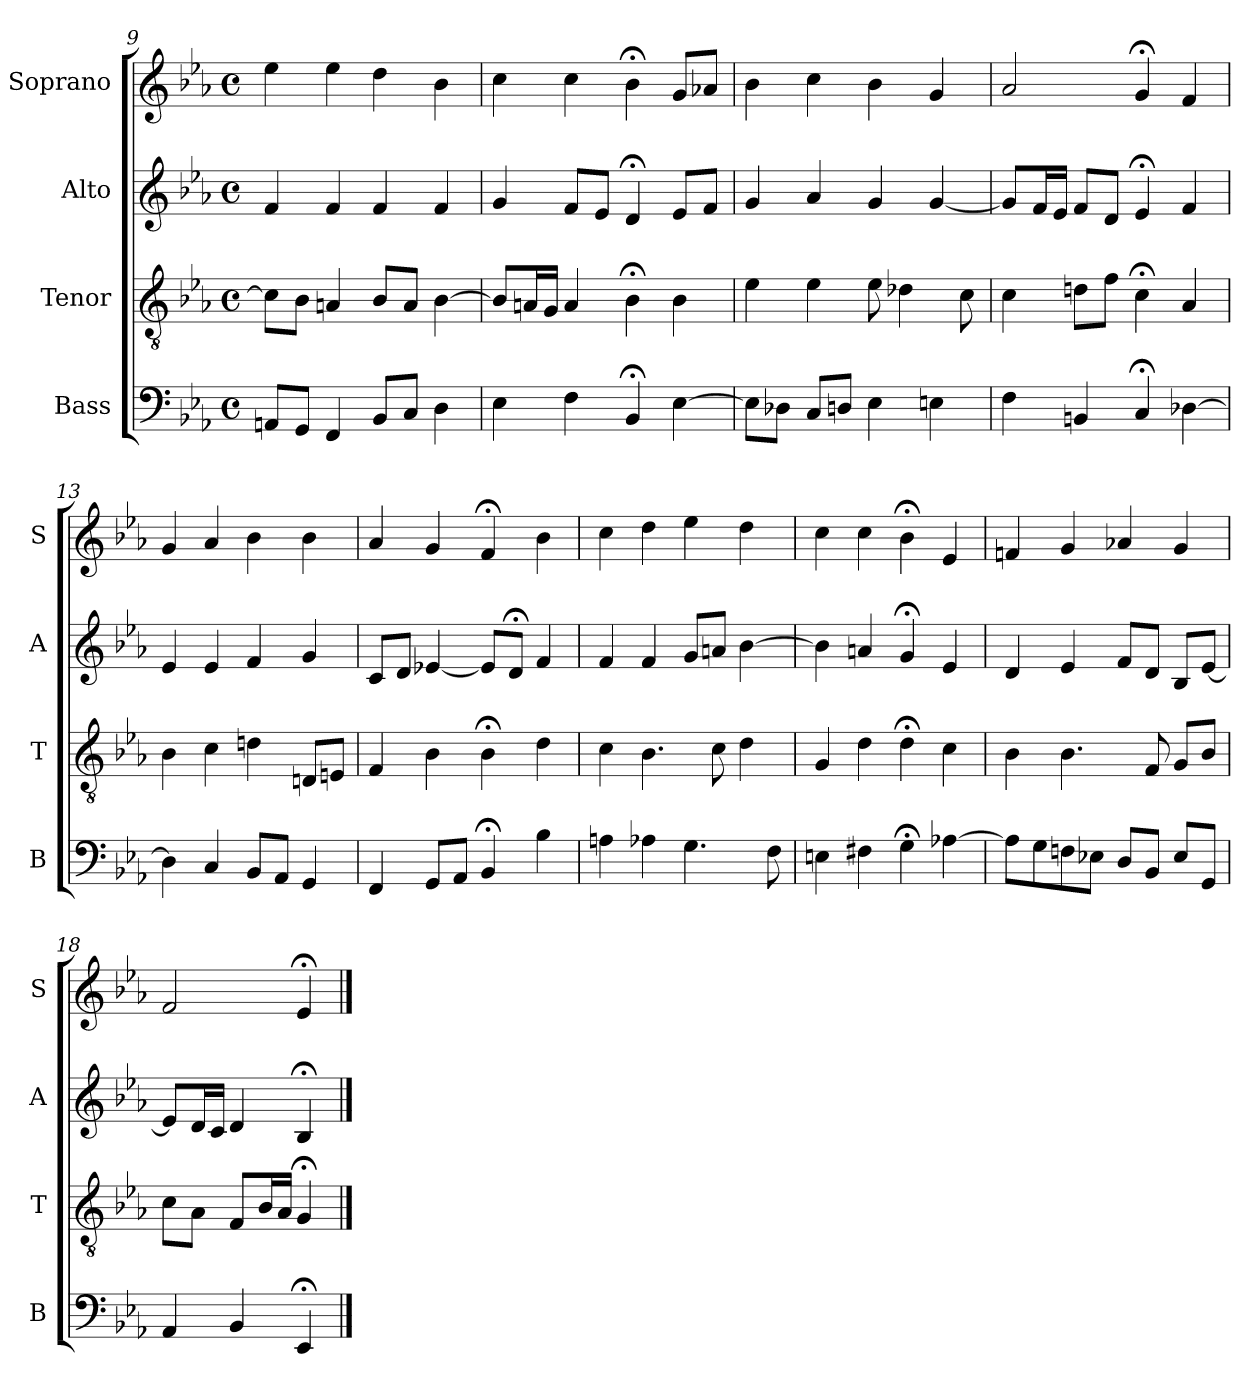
**kern	**kern	**kern	**kern
*part4	*part3	*part2	*part1
*staff4	*staff3	*staff2	*staff1
*I"Bass	*I"Tenor	*I"Alto	*I"Soprano
*I'B	*I'T	*I'A	*I'S
*clefF4	*clefGv2	*clefG2	*clefG2
*k[b-e-a-]	*k[b-e-a-]	*k[b-e-a-]	*k[b-e-a-]
*E-:	*E-:	*E-:	*E-:
*M4/4	*M4/4	*M4/4	*M4/4
*met(c)	*met(c)	*met(c)	*met(c)
=9	=9	=9	=9
8AAnL	8cL]	4f	4ee-
8GGJ	8B-J	.	.
4FF	4An	4f	4ee-
8BB-L	8B-L	4f	4dd
8CJ	8AJ	.	.
4D	[4B-	4f	4b-
=10	=10	=10	=10
4E-	8B-L]	4g	4cc
.	16AnL	.	.
.	16GJJ	.	.
4F	4A	8fL	4cc
.	.	8e-J	.
4BB-;<	4B-;<	4d;<	4b-;<
[4E-	4B-	8e-L	8gL
.	.	8fJ	8a-XJ
=11	=11	=11	=11
8E-L]	4e-	4g	4b-
8D-XJ	.	.	.
8CL	4e-	4a-	4cc
8DnJ	.	.	.
4E-	8e-	4g	4b-
.	4d-X	.	.
4En	.	[4g	4g
.	8c	.	.
=12	=12	=12	=12
4F	4c	8gL]	2a-
.	.	16fL	.
.	.	16e-JJ	.
4BBn	8dnL	8fL	.
.	8fJ	8dJ	.
4C;<	4c;<	4e-;<	4g;<
[4D-X	4A-	4f	4f
=13	=13	=13	=13
4D-i]	4B-i	4e-i	4gi
4C	4c	4e-	4a-
8BB-L	4dn	4f	4b-
8AA-J	.	.	.
4GG	8DnL	4g	4b-
.	8EnJ	.	.
=14	=14	=14	=14
4FF	4F	8cL	4a-
.	.	8dJ	.
8GGL	4B-	[4e-X	4g
8AA-J	.	.	.
4BB-;<	4B-;<	8e-L]	4f;<
.	.	8d;<J	.
4B-	4d	4f	4b-
=15	=15	=15	=15
4An	4c	4f	4cc
4A-Xi	4.B-i	4fi	4ddi
4.G	.	8gL	4ee-
.	8c	8anJ	.
.	4d	[4b-	4dd
8F	.	.	.
=16	=16	=16	=16
4En	4G	4b-]	4cc
4F#X	4d	4an	4cc
4G;<	4d;<	4g;<	4b-;<
[4A-X	4c	4e-	4e-
=17	=17	=17	=17
8A-iL]	4B-i	4di	4fni
8G	.	.	.
8Fn	4.B-	4e-	4g
8E-XJ	.	.	.
8DL	.	8fL	4a-X
8BB-J	8F	8dJ	.
8E-L	8GL	8B-L	4g
8GGJ	8B-J	[8e-J	.
=18	=18	=18	=18
4AA-	8cL	8e-L]	2f
.	8A-J	16dL	.
.	.	16cJJ	.
4BB-	8FL	4d	.
.	16B-L	.	.
.	16A-JJ	.	.
4EE-;<	4G;<	4B-;<	4e-;<
==	==	==	==
*-	*-	*-	*-
